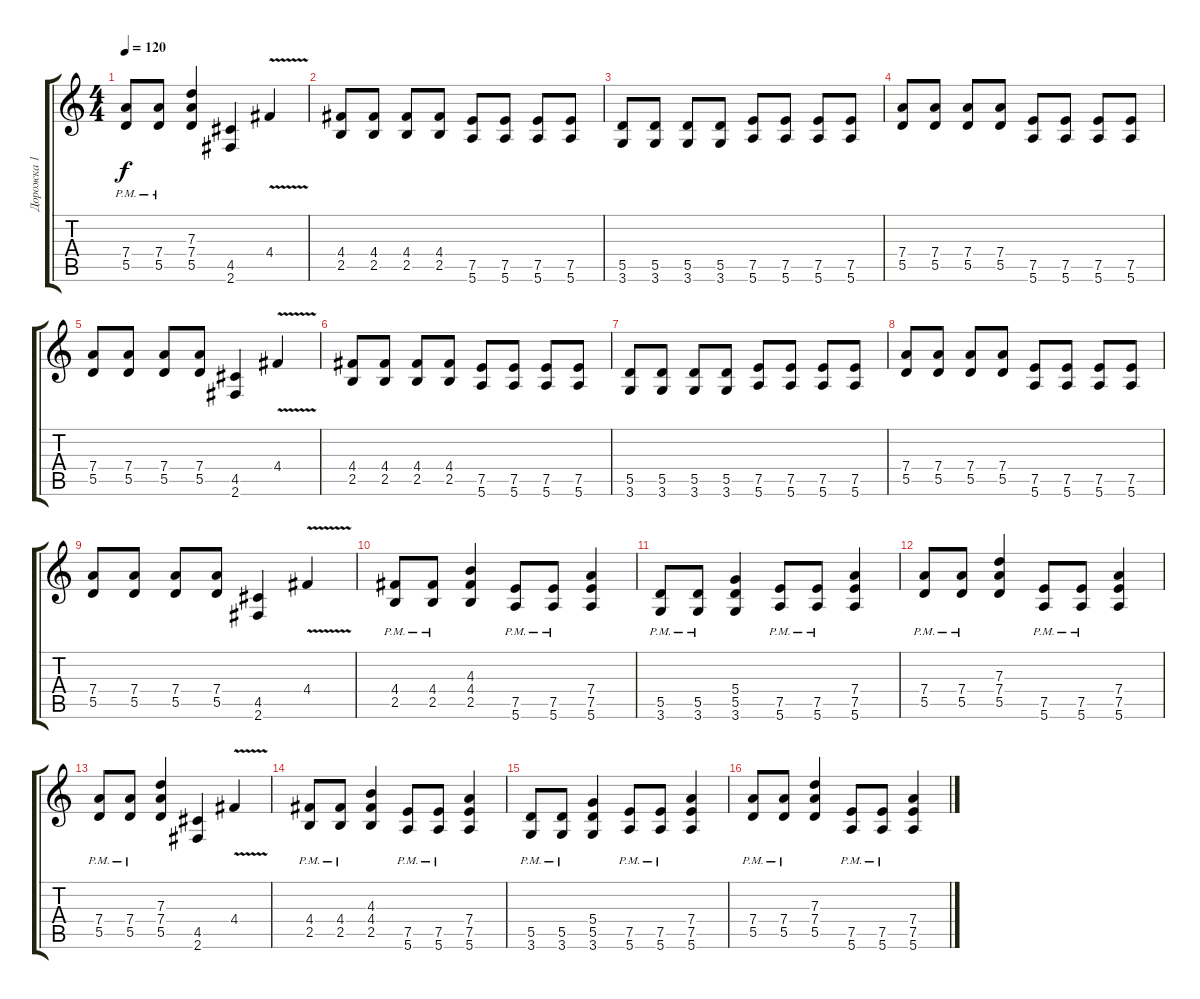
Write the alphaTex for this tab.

\track ("Дорожка 1" "Дорожка 1") {instrument distortionguitar}
\staff {score tabs}
\tuning (E4 B3 G3 D3 A2 E2) {hide}
\ts (4 4)
\tempo 120
\clef g2
\ks c
(7.4{pm} 5.5{pm}).8{dy f} (7.4{pm} 5.5{pm}).8 (7.3 7.4 5.5).4 (4.5 2.6).4 4.4{v}.4 |
(4.4 2.5).8 (4.4 2.5).8 (4.4 2.5).8 (4.4 2.5).8 (7.5 5.6).8 (7.5 5.6).8 (7.5 5.6).8 (7.5 5.6).8 |
(5.5 3.6).8 (5.5 3.6).8 (5.5 3.6).8 (5.5 3.6).8 (7.5 5.6).8 (7.5 5.6).8 (7.5 5.6).8 (7.5 5.6).8 |
(7.4 5.5).8 (7.4 5.5).8 (7.4 5.5).8 (7.4 5.5).8 (7.5 5.6).8 (7.5 5.6).8 (7.5 5.6).8 (7.5 5.6).8 |
(7.4 5.5).8 (7.4 5.5).8 (7.4 5.5).8 (7.4 5.5).8 (4.5 2.6).4 4.4{v}.4 |
(4.4 2.5).8 (4.4 2.5).8 (4.4 2.5).8 (4.4 2.5).8 (7.5 5.6).8 (7.5 5.6).8 (7.5 5.6).8 (7.5 5.6).8 |
(5.5 3.6).8 (5.5 3.6).8 (5.5 3.6).8 (5.5 3.6).8 (7.5 5.6).8 (7.5 5.6).8 (7.5 5.6).8 (7.5 5.6).8 |
(7.4 5.5).8 (7.4 5.5).8 (7.4 5.5).8 (7.4 5.5).8 (7.5 5.6).8 (7.5 5.6).8 (7.5 5.6).8 (7.5 5.6).8 |
(7.4 5.5).8 (7.4 5.5).8 (7.4 5.5).8 (7.4 5.5).8 (4.5 2.6).4 4.4{v}.4 |
(4.4{pm} 2.5{pm}).8 (4.4{pm} 2.5{pm}).8 (4.3 4.4 2.5).4 (7.5{pm} 5.6{pm}).8 (7.5{pm} 5.6{pm}).8 (7.4 7.5 5.6).4 |
(5.5{pm} 3.6{pm}).8 (5.5{pm} 3.6{pm}).8 (5.4 5.5 3.6).4 (7.5{pm} 5.6{pm}).8 (7.5{pm} 5.6{pm}).8 (7.4 7.5 5.6).4 |
(7.4{pm} 5.5{pm}).8 (7.4{pm} 5.5{pm}).8 (7.3 7.4 5.5).4 (7.5{pm} 5.6{pm}).8 (7.5{pm} 5.6{pm}).8 (7.4 7.5 5.6).4 |
(7.4{pm} 5.5{pm}).8 (7.4{pm} 5.5{pm}).8 (7.3 7.4 5.5).4 (4.5 2.6).4 4.4{v}.4 |
(4.4{pm} 2.5{pm}).8 (4.4{pm} 2.5{pm}).8 (4.3 4.4 2.5).4 (7.5{pm} 5.6{pm}).8 (7.5{pm} 5.6{pm}).8 (7.4 7.5 5.6).4 |
(5.5{pm} 3.6{pm}).8 (5.5{pm} 3.6{pm}).8 (5.4 5.5 3.6).4 (7.5{pm} 5.6{pm}).8 (7.5{pm} 5.6{pm}).8 (7.4 7.5 5.6).4 |
(7.4{pm} 5.5{pm}).8 (7.4{pm} 5.5{pm}).8 (7.3 7.4 5.5).4 (7.5{pm} 5.6{pm}).8 (7.5{pm} 5.6{pm}).8 (7.4 7.5 5.6).4
